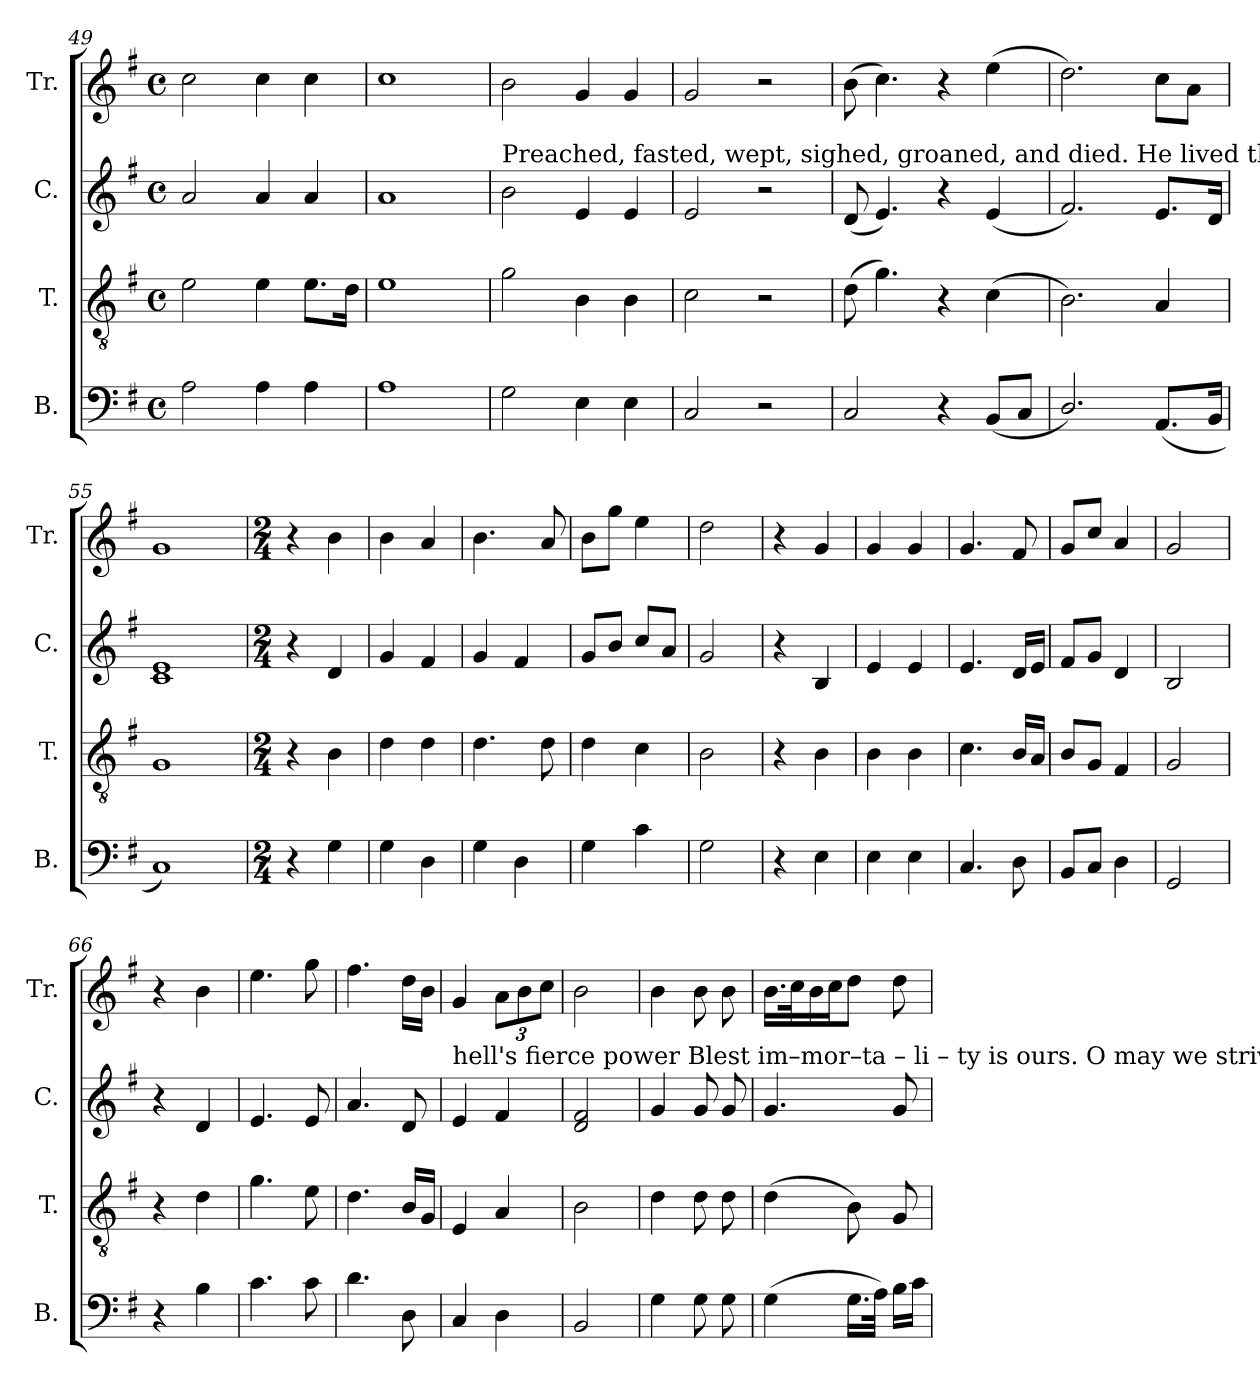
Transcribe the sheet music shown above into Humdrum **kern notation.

**kern	**kern	**kern	**kern
*part4	*part3	*part2	*part1
*staff4	*staff3	*staff2	*staff1
*I"B.	*I"T.	*I"C.	*I"Tr.
*I'B.	*I'T.	*I'C.	*I'Tr.
*clefF4	*clefGv2	*clefG2	*clefG2
*k[f#]	*k[f#]	*k[f#]	*k[f#]
*M4/4	*M4/4	*M4/4	*M4/4
*met(c)	*met(c)	*met(c)	*met(c)
=49	=49	=49	=49
2A!\	2e!\	2a!/	2cc!\
4A!\	4e!\	4a!/	4cc!\
4A!\	8.e!\L	4a!/	4cc!\
.	16d!\Jk	.	.
=50	=50	=50	=50
1A!	1e!	1a!	1cc!
!!LO:LB:g=z
=51	=51	=51	=51
!	!	!LO:TX:a:t=Preached, fasted, wept, sighed,    groaned,    and     died.         He lived that men might  live  in  peace,     he died that death and sin might cease.    He   rose   to   prove  to	!
2G!\	2g!\	2b!\	2b!\
4E!\	4B!\	4e!/	4g!/
4E!\	4B!\	4e!/	4g!/
=52	=52	=52	=52
2C!/	2c!\	2e!/	2g!/
2r	2r	2r	2r
=53	=53	=53	=53
2C!/	(8d!\	(8d!/	(8b!\
.	4.g!\)	4.e!/)	4.cc!\)
4r	4r	4r	4r
(8BB!/L	(4c!\	(4e!/	(4ee!\
8C!/J	.	.	.
=54	=54	=54	=54
2.D!/)	2.B!\)	2.f#!/)	2.dd!\)
(8.AA!/L	4A!/	8.e!/L	8cc!\L
.	.	.	8a!\J
16BB!/Jk	.	16d!/Jk	.
=55	=55	=55	=55
1C!)	1G!	1c! 1e!	1g!
=56	=56	=56	=56
*M2/4	*M2/4	*M2/4	*M2/4
*	*	*	*MM80
4r	4r	4r	4r
4G!\	4B!\	4d!/	4b!\
=57	=57	=57	=57
4G!\	4d!\	4g!/	4b!\
4D!\	4d!\	4f#!/	4a!/
=58	=58	=58	=58
4G!\	4.d!\	4g!/	4.b!\
4D!\	.	4f#!/	.
.	8d!\	.	8a!/
=59	=59	=59	=59
4G!\	4d!\	8g!/L	8b!\L
.	.	8b!/J	8gg!\J
4c!\	4c!\	8cc!/L	4ee!\
.	.	8a!/J	.
=60	=60	=60	=60
2G!\	2B!\	2g!/	2dd!\
=61	=61	=61	=61
4r	4r	4r	4r
4E!\	4B!\	4B!/	4g!/
=62	=62	=62	=62
4E!\	4B!\	4e!/	4g!/
4E!\	4B!\	4e!/	4g!/
=63	=63	=63	=63
4.C!/	4.c!\	4.e!/	4.g!/
8D!\	16B!/LL	16d!/LL	8f#!/
.	16A!/JJ	16e!/JJ	.
=64	=64	=64	=64
8BB!/L	8B!/L	8f#!/L	8g!/L
8C!/J	8G!/J	8g!/J	8cc!/J
4D!\	4F#!/	4d!/	4a!/
=65	=65	=65	=65
2GG!/	2G!/	2B!/	2g!/
=66	=66	=66	=66
4r	4r	4r	4r
4B!\	4d!\	4d!/	4b!\
=67	=67	=67	=67
4.c!\	4.g!\	4.e!/	4.ee!\
8c!\	8e!\	8e!/	8gg!\
=68	=68	=68	=68
4.d!\	4.d!\	4.a!/	4.ff#!\
8D!\	16B!/LL	8d!/	16dd!\LL
.	16G!/JJ	.	16b!\JJ
!!LO:PB:g=z
=69	=69	=69	=69
!	!	!LO:TX:a:t=hell's  fierce power  Blest im–mor–ta           –            li    –    ty                is           ours.               O may we strive like  him      to           live,  Our friends esteem,               our	!
4C!/	4E!/	4e!/	4g!/
*	*	*	*Xbrackettup
4D!\	4A!/	4f#!/	12a!\L
.	.	.	12b!\
.	.	.	12cc!\J
=70	=70	=70	=70
2BB!/	2B!\	2d!/ 2f#!/	2b!\
=71	=71	=71	=71
4G!\	4d!\	4g!/	4b!\
8G!\	8d!\	8g!/	8b!\
8G!\	8d!\	8g!/	8b!\
=72	=72	=72	=72
(4G!\	(4d!\	4.g!/	16.b!\LL
.	.	.	32cc!\K
.	.	.	16b!\
.	.	.	16cc!\J
16.G!\LL	8B!\)	.	8dd!\J
32A!\JJk)	.	.	.
16B!\LL	8G!/	8g!/	8dd!\
16c!\JJ	.	.	.
=	=	=	=
*-	*-	*-	*-
